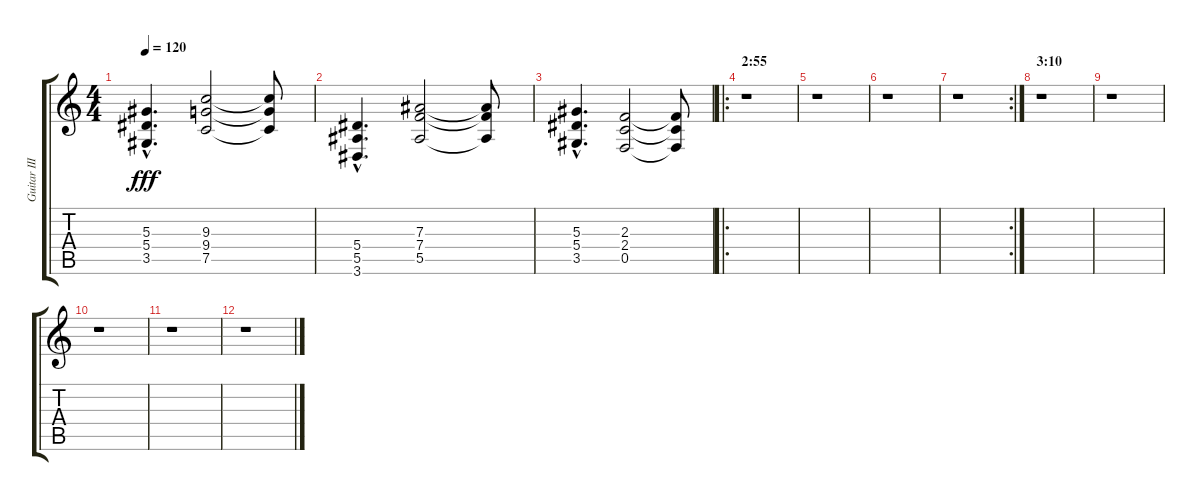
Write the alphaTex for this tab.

\track ("Guitar III" "Guitar III") {instrument distortionguitar}
\staff {score tabs}
\tuning (C4 G3 Eb3 Bb2 F2 C2) {hide}
\ts (4 4)
\tempo 120
\clef g2
\ks c
(5.3{hac} 5.4{hac} 3.5{hac}).4{d dy fff} (9.3 9.4 7.5).2 (9.3{t} 9.4{t} 7.5{t}).8 |
(5.4{hac} 5.5{hac} 3.6{hac}).4{d} (7.3 7.4 5.5).2 (7.3{t} 7.4{t} 5.5{t}).8 |
(5.3{hac} 5.4{hac} 3.5{hac}).4{d} (2.3 2.4 0.5).2 (2.3{t} 2.4{t} 0.5{t}).8 |
\ro
\section ("" "2:55")
r.1 |
r.1 |
r.1 |
\rc 2
r.1 |
\section ("" "3:10")
r.1 |
r.1 |
r.1 |
r.1 |
r.1
